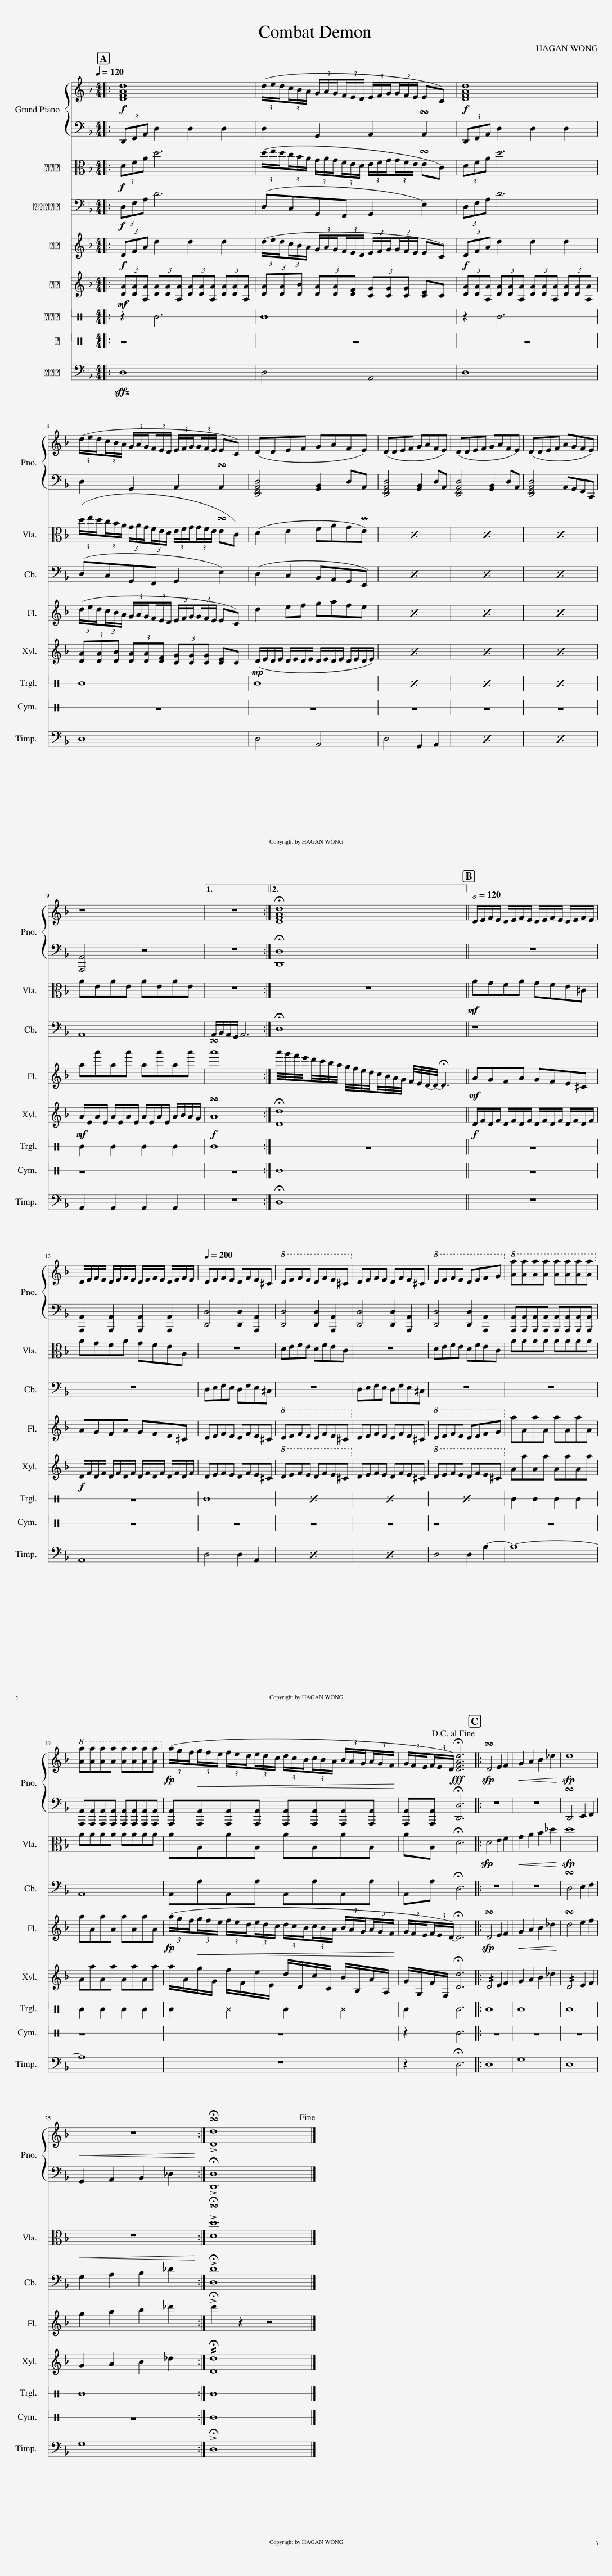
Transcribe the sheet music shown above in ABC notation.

X:1
%%score { 1 | 2 } 3 4 5 6 7 8 9
L:1/8
Q:1/4=120
M:4/4
I:linebreak $
K:F
V:1 treble
V:2 bass
V:3 alto
V:4 bass transpose=-12
V:5 treble
V:6 treble transpose=12
V:7 perc stafflines=1
K:none
V:8 perc stafflines=1
K:none
V:9 bass
V:1
|:!f! [DFAd]8 | (3(d/e/d/(3c/B/A/ (3G/A/G/(3F/E/D/ (3E/F/G/(3G/F/E/ EC) |!f! [DFAd]8 |$ (3(d/e/d/(3c/B/A/ (3G/A/G/(3F/E/D/ (3E/F/G/(3G/F/E/ EC) | (DDEF GAFE) | %5
 (DDEF GAFE) | (DDEF GAFE) | (DDEF AGFE) |$ z8 |1 z8 :|2 %10
 !fermata![DFAd]8 ||[Q:1/2=120] D/E/F/E/ D/E/F/E/ D/E/F/E/ D/E/F/E/ |$ D/E/F/E/ D/E/F/E/ D/E/F/E/ D/E/F/E/ |[Q:1/4=200] DEFE DFE^C |!8va(! defe dfe^c!8va)! | %15
 DEFE DFE^C |!8va(! defe defg!8va)! |!8va(! [aa'][aa'][aa'][aa'] [aa'][aa'][aa'][aa']!8va)! |$!8va(! [aa'][aa'][aa'][aa'] [aa'][aa'][aa'][aa']!8va)! | (3(a/g/f/!<(!(3g/f/e/ (3f/e/d/(3e/d/c/ (3d/c/B/(3c/B/A/ (3B/A/G/(3A/G/F/!<)! | %20
 (3G/F/E/(3F/E/D/)!fff! !fermata![DFAd]6!D.C.! |: !turn!D4 E2 F2 |!<(! G2 A2 B2 _d2!<)! | d8 |$!<(! z8!<)! :| %25
 !>!!fermata!!turn![Dd]8!fine! |] %26
V:2
|: (3D,,F,,A,, D,2 D,2 D,2 | D,2 G,,2 A,,2 !turn!A,,2 | (3D,,F,,A,, D,2 D,2 D,2 |$ D,2 G,,2 A,,2 !turn!A,,2 | [D,,F,,A,,D,]4 [G,,B,,]2 D,A,, | %5
 [D,,F,,A,,D,]4 [G,,B,,]2 D,A,, | [D,,F,,A,,D,]4 [G,,B,,]2 D,A,, | [D,,F,,A,,D,]4 A,,G,,F,,C,, |$ [A,,,A,,]4 z4 |1 z8 :|2 %10
 !fermata![D,,D,]8 || z8 |$ [A,,,A,,]2 [A,,,A,,]2 [A,,,A,,]2 [A,,,A,,]2 | [D,,D,]4 [D,,D,]2 [A,,,A,,]2 | [D,,D,]4 [D,,D,]2 [A,,,A,,]2 | %15
 [D,,D,]4 [D,,D,]2 [A,,,A,,]2 | [D,,D,]4 [D,,D,]2 [A,,,A,,]2 | [A,,,A,,][A,,,A,,][A,,,A,,][A,,,A,,] [A,,,A,,][A,,,A,,][A,,,A,,][A,,,A,,] |$ [A,,,A,,][A,,,A,,][A,,,A,,][A,,,A,,] [A,,,A,,][A,,,A,,][A,,,A,,][A,,,A,,] | [A,,,A,,][A,,,A,,][A,,,A,,][A,,,A,,] [A,,,A,,][A,,,A,,][A,,,A,,][A,,,A,,] | %20
 [A,,,A,,][A,,,A,,] !fermata![D,,D,]6 |: z8 | z8 | !turn!D,,4 E,,2 F,,2 |$ G,,2 A,,2 B,,2 _D,2 :| %25
 !>!!fermata![D,,D,]8 |] %26
V:3
|:!f! (3DFA d6 | (3(d/e/d/(3c/B/A/ (3G/A/G/(3F/E/D/ (3E/F/G/(3G/F/E/ !turn!EC) | (3DFA d6 |$ (3(d/e/d/(3c/B/A/ (3G/A/G/(3F/E/D/ (3E/F/G/(3G/F/E/ !turn!EC) | (D2 E2) FAGME | %5
 x8 | x8 | x8 |$ AEAE AEAE |1 z8 :|2 %10
 z8 ||!mf! AGFA GFE^C |$ AGFA GFEA, | z8 | DEFE DFEC | %15
 z8 | DEFE DFEC | AAAA AAAA |$ AAAA AAAA | AA,AA, AA,AA, | %20
 AA, !fermata!D6 |: D4 E2 F2 |!<(! G2 A2 B2 _d2!<)! | d8 |$!<(! z8!<)! :| %25
 !>!!fermata!!turn![Dd]8 |] %26
V:4
|:!f! (3D,F,A, D6 | (D,C,G,,F,, G,,2 E,2) | (3D,F,A, D6 |$ (D,C,G,,F,, G,,2 E,2) | (D,2 C,2 B,,A,,G,,E,,) | %5
 x8 | x8 | x8 |$ A,,8 |1 A,,/B,,/A,,/G,,/ A,,6 :|2 %10
 !fermata!D,8 || z8 |$ z8 | D,E,F,E, D,F,E,^C, | z8 | %15
 D,E,F,E, D,F,E,^C, | z8 | z8 |$ A,,8 | A,,A,A,,A, A,,A,A,,A, | %20
 A,,A, !fermata!D,6 |: z8 | z8 | !turn!D,4 E,2 F,2 |$ G,2 A,2 B,2 _D2 :| %25
 !>!!fermata![D,D]8 |] %26
V:5
|:!f! (3DFA d2 d2 d2 | (3(d/e/d/(3c/B/A/ (3G/A/G/(3F/E/D/ (3E/F/G/(3G/F/E/ EC) |!f! (3DFA d2 d2 d2 |$ (3(d/e/d/(3c/B/A/ (3G/A/G/(3F/E/D/ (3E/F/G/(3G/F/E/ EC) | d2 ef gafe | %5
 x8 | x8 | x8 |$ aa'aa' aa'aa' |1 !turn!a'8 :|2 %10
 a'/4g'/4f'/4e'/4d'/4c'/4b/4a/4 g/4f/4e/4d/4c/4B/4A/4G/4 F/4E/4D/4-D/4- !fermata!D3 ||!mf! AGFA GFE^C |$ AGFA GFE^C | DEFE DFE^C |!8va(! defe dfe^c!8va)! | %15
 DEFE DFE^C |!8va(! defe defg!8va)! | aAaA aAaA |$ aAaA aAaA | (3(a/g/f/!<(!(3g/f/e/ (3f/e/d/(3e/d/c/ (3d/c/B/(3c/B/A/ (3B/A/G/(3A/G/F/!<)! | %20
 (3G/F/E/(3F/E/D/-) !fermata!D6 |: !turn!D4 E2 F2 |!<(! G2 A2 B2 _d2!<)! | !turn!d4 e2 f2 |$ g2 a2 b2 _d'2 :| %25
 !>!!fermata!d'2 z2 z4 |] %26
V:6
|:!mf! (3[DA][DA][A,A] (3[DA][DA][A,A] (3[DA][DA][A,A] (3[DA][DA][A,A] | (3[DA][DA][DB] (3[DA][DA][DF] (3[CG][CG][CG] [CE]C | (3[DA][DA][A,A] (3[DA][DA][A,A] (3[DA][DA][A,A] (3[DA][DA][A,A] |$ (3[DA][DA][DB] (3[DA][DA][DF] (3[CG][CG][CG] [CE]C |!mp! (D/E/D/E/ D/E/D/E/ D/E/D/E/ D/E/D/E/) | %5
 x8 | x8 | x8 |$!mf! A/E/A/E/ A/E/A/E/ A/E/A/E/ A/B/A/G/ |1!f! !turn!A8 :|2 %10
 !fermata![Dd]8 ||!f! D/F/D/F/ D/F/D/F/ D/F/D/F/ D/F/D/F/ |$!f! D/F/D/F/ D/F/D/F/ D/F/D/F/ D/F/D/F/ | DEFE DFE^C |!8va(! defe dfe^c!8va)! | %15
 DEFE DFE^C |!8va(! defe dfe^c!8va)! | AaAa AaAa |$ AaAa AaAa | a/A/g/G/ f/F/e/E/ d/D/c/C/ B/B,/A/A,/ | %20
 G/G,/F/F,/ !fermata![Dd]6 |: !//!D4 E2 F2 | G2 A2 B2 _d2 | !//!D4 E2 F2 |$ G2 A2 B2 _d2 :| %25
 !//!!fermata![Dd]8 |] %26
V:7
|: z2 E6 | E8 | z2 E6 |$ E8 | E8 | %5
 x8 | x8 | x8 |$ E2 E2 E2 E2 |1 E8 :|2 %10
 z8 || z8 |$ z8 | E8 | x8 | %15
 x8 | x8 | E2 E2 E2 E2 |$ E2 E2 E2 E2 | E2 ^E2 E2 ^E2 | %20
 E2 E6 |: E8 | E8 | E8 |$ E8 :| %25
 E8 |] %26
V:8
|: z8 | z8 | z8 |$ z8 | z8 | %5
 z8 | z8 | z8 |$ z8 |1 z8 :|2 %10
 E8 || z8 |$ z8 | z8 | z8 | %15
 z8 | z8 | z8 |$ z8 | z8 | %20
 z2 E6 |: z8 | z8 | z8 |$ z8 :| %25
 E8 |] %26
V:9
|: D,8 | D,4 A,,4 | D,8 |$ D,8 | D,4 A,,4 | %5
 D,4 G,,2 A,,2 | x8 | x8 |$ A,,2 A,,2 A,,2 A,,2 |1 z8 :|2 %10
 !fermata!D,8 || z8 |$ A,,8 | D,4 D,2 A,,2 | x8 | %15
 x8 | D,4 D,2 A,2- | A,8- |$ A,8 | z8 | %20
 z2 !fermata!D,6 |: D,8 | G,8 | D,8 |$ G,8 :| %25
 !>!!fermata!D,8 |] %26
